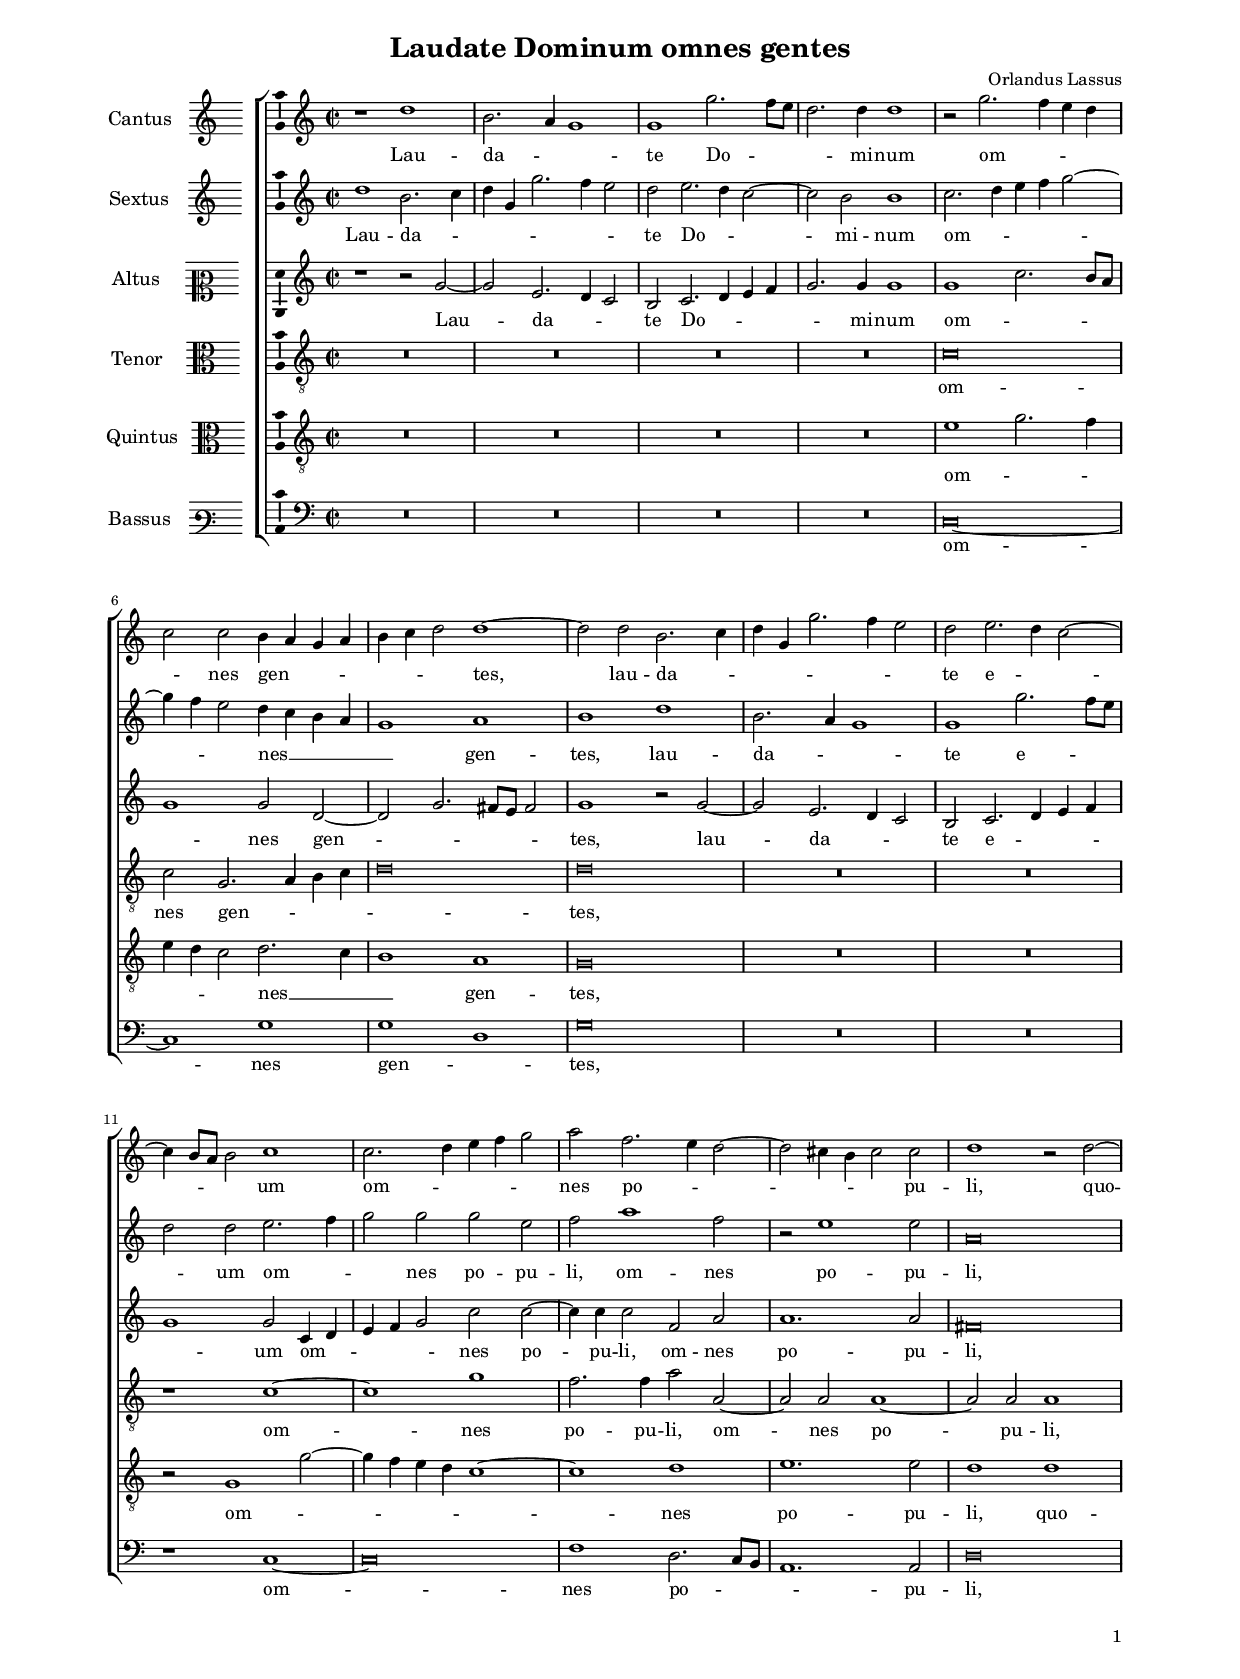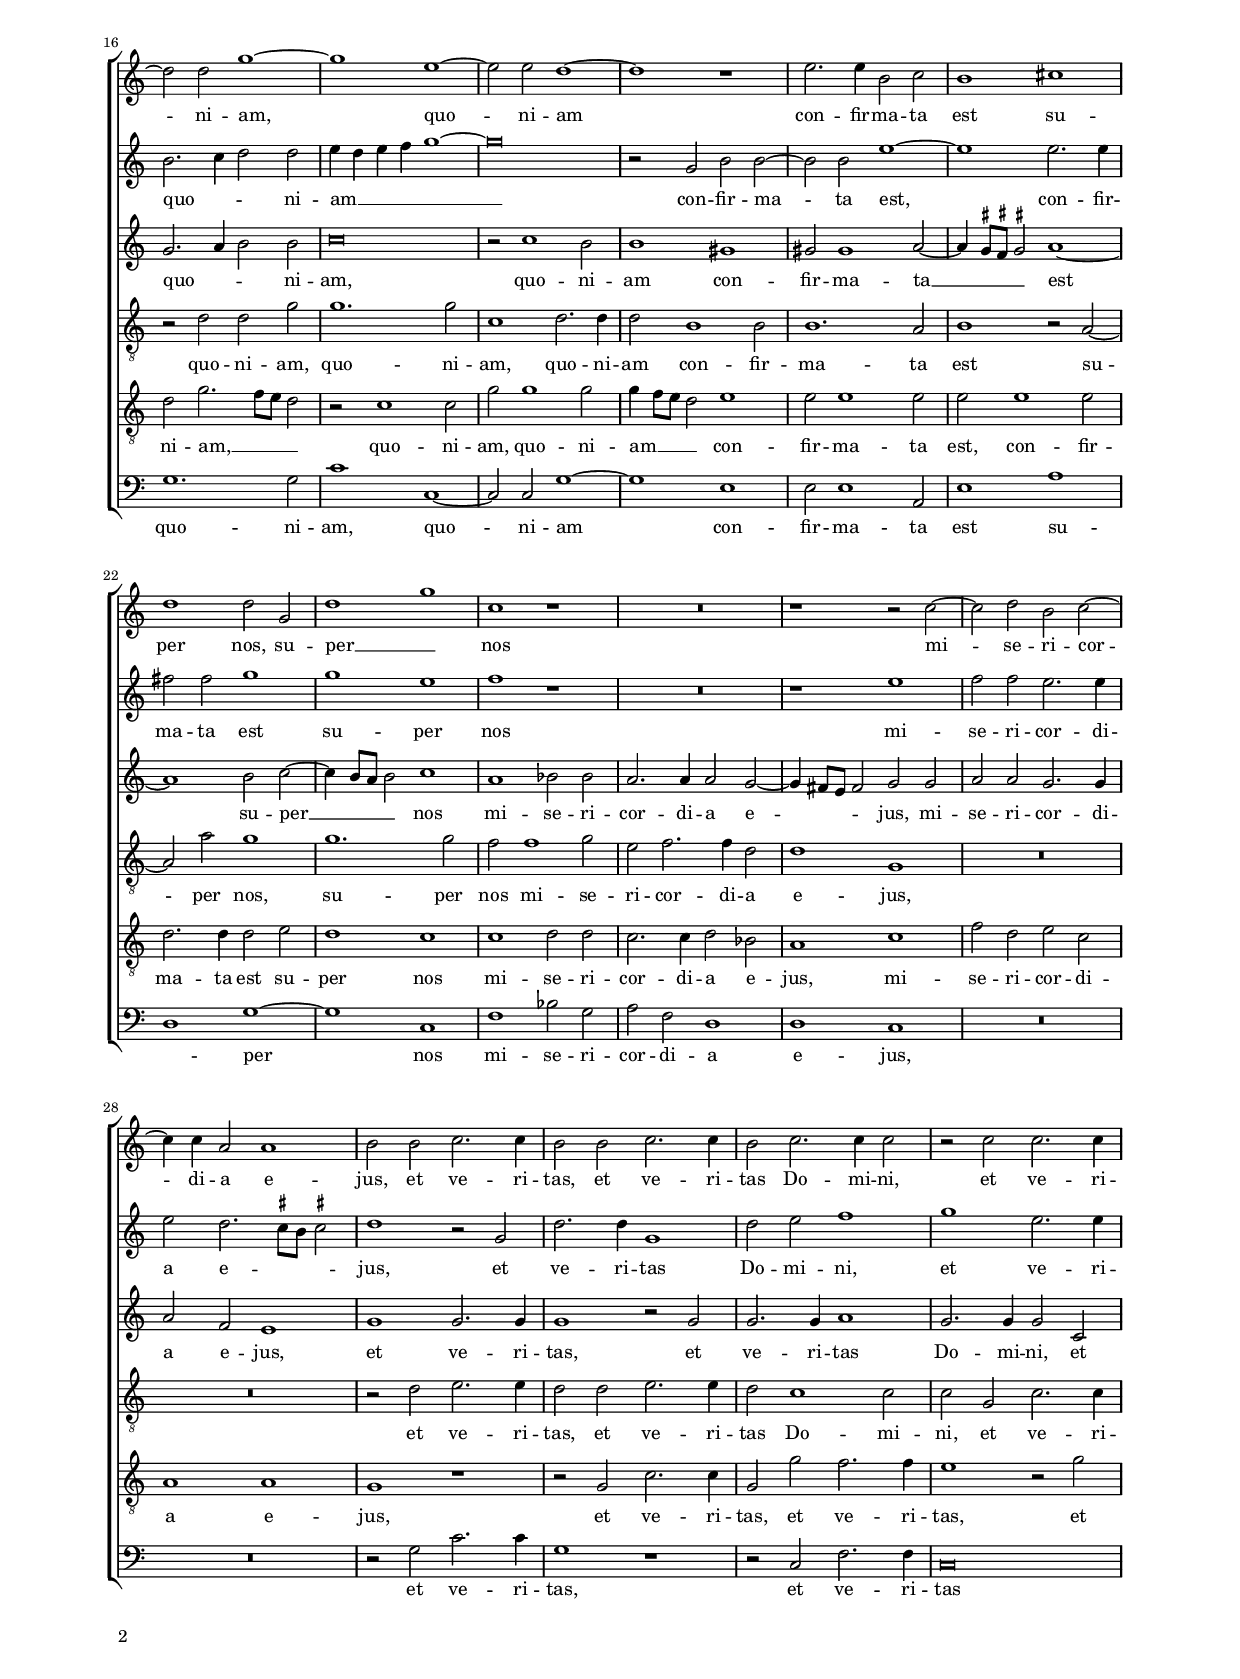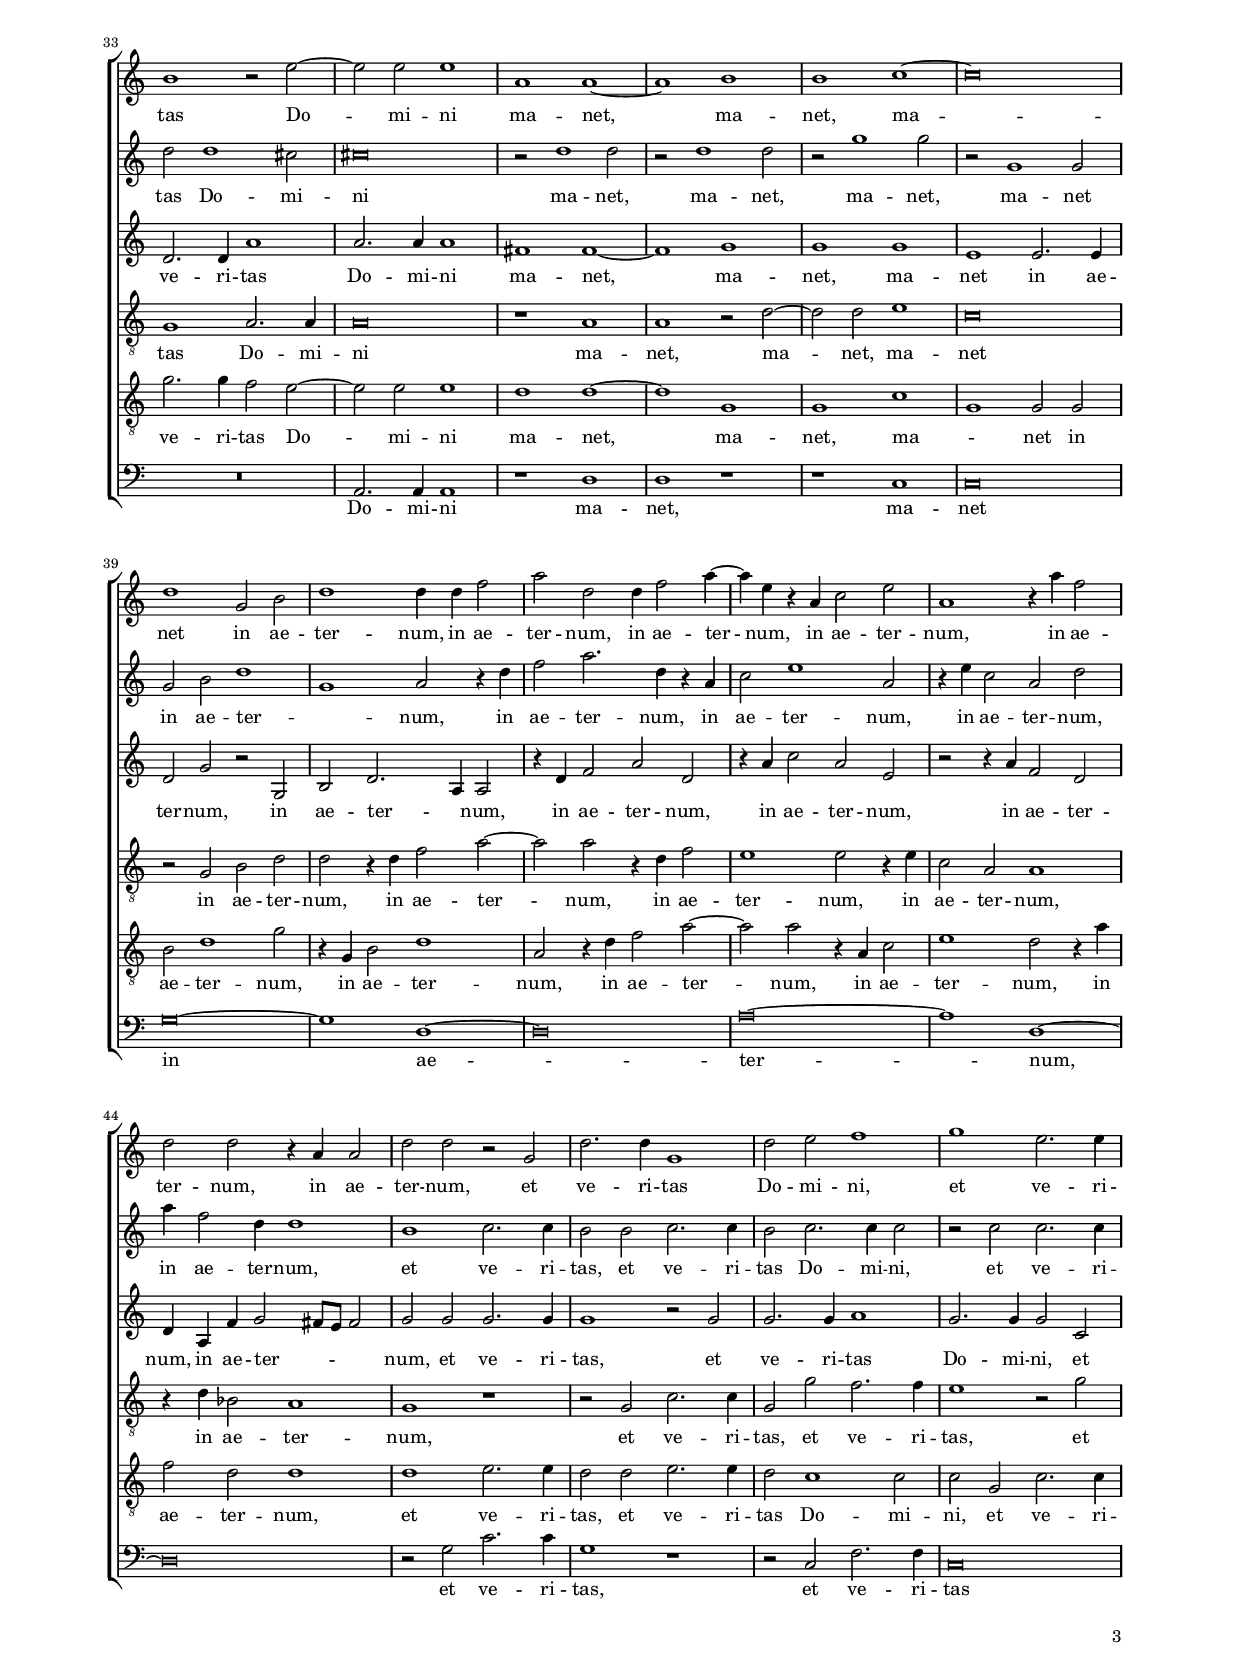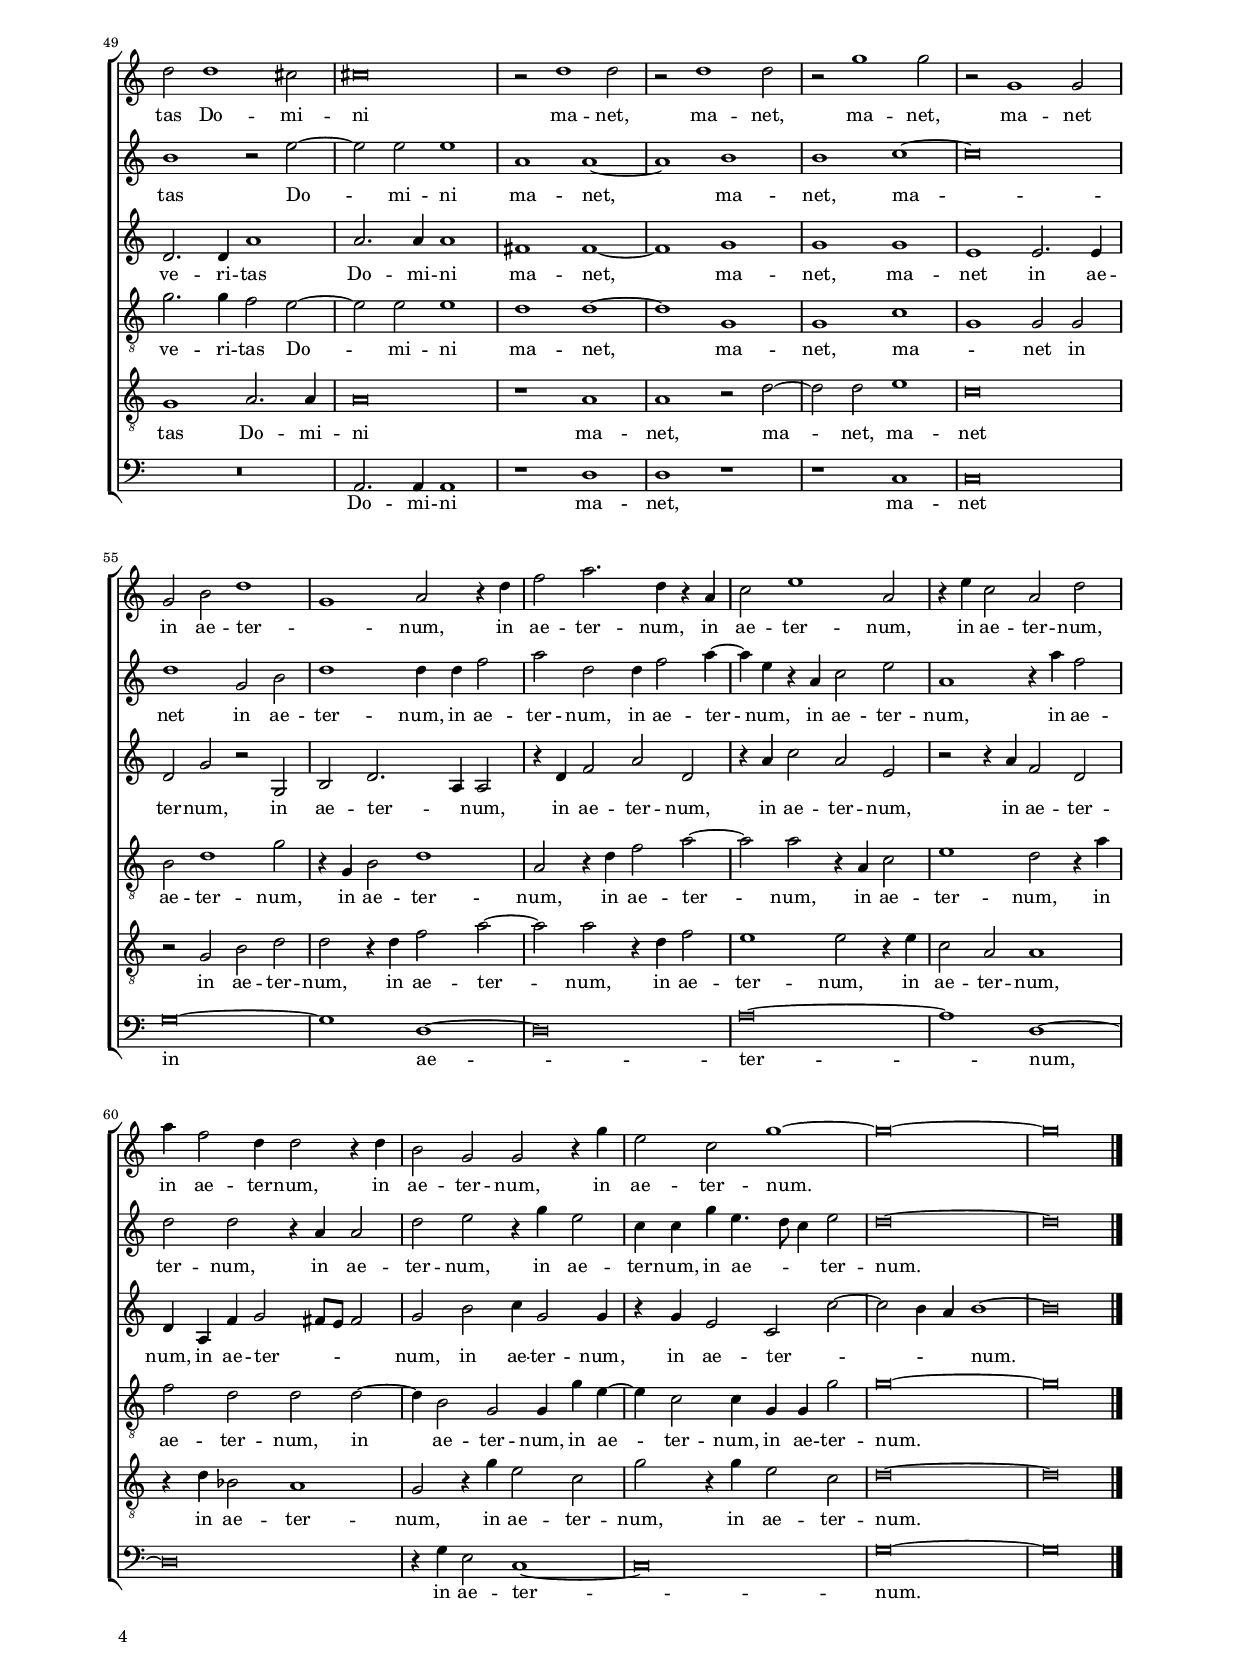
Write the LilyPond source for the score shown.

\header
{
  title="Laudate Dominum omnes gentes"
  composer="Orlandus Lassus"
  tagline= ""
}

\version "2.24.1"
\language deutsch
#(set-global-staff-size 15)
% #(set-default-paper-size "letter")
#(ly:set-option 'point-and-click #f)


\paper
	{
	top-margin = 1.5 \cm
	bottom-margin = 0.9 \cm
	left-margin = 2 \cm
	right-margin = 2 \cm
	ragged-bottom = ##f
	ragged-last-bottom = ##t
	print-page-number = ##f
	system-system-spacing = #'((basic-distance . 16) (minimum-distance . 14) (padding . 5) (strechability . 250))
	oddFooterMarkup=\markup   \fill-line { "" \fromproperty #'page:page-number-string }
	evenFooterMarkup=\markup  \fill-line { \fromproperty #'page:page-number-string "" }
	last-bottom-spacing = #'((basic-distance . 11) (minimum-distance . 7) (padding . 4))
	systems-per-page = 3
%	page-count = 4
%	min-systems-per-page = 3
	}


global = {
	\key c \major
	\time 2/2 \set Score.measureLength = #(ly:make-moment 2/1)
	\skip 1*2*64 \bar "|."
	}

ficta = { \once \set suggestAccidentals = ##t }
	
forget = #(define-music-function (music) (ly:music?) #{
	\accidentalStyle forget
	$music
	\accidentalStyle default
	#})



incipitcantus = \markup { \score {
	{
	\set Staff.instrumentName = \markup { \fontsize #1 "Cantus" }
	\key c \major
	\clef violin
	s4 \bar ""
	}
	\layout  {
	raggedright = ##t
	indent = 1.6 \cm
	line-width = 2.5 \cm
	\context { \Staff \remove Time_signature_engraver }
	\override Staff.Clef.Y-extent = #'(0 . 0)
	}} \hspace #1 }


incipitsextus = \markup { \score {
	{
	\set Staff.instrumentName = \markup { \fontsize #1 "Sextus" }
	\key c \major
	\clef violin
	s4 \bar ""
	}
	\layout  {
	raggedright = ##t
	indent = 1.6 \cm
	line-width = 2.5 \cm
	\context { \Staff \remove Time_signature_engraver }
	\override Staff.Clef.Y-extent = #'(0 . 0)
	}} \hspace #1 }
	  
	  
incipitaltus = \markup { \score {
	{
	\set Staff.instrumentName = \markup { \fontsize #1 "Altus" }
	\key c \major
	\clef mezzosoprano
	s4 \bar ""
	}
	\layout  {
	raggedright = ##t
	indent = 1.6 \cm
	line-width = 2.5 \cm
	\context { \Staff \remove Time_signature_engraver }
	\override Staff.Clef.Y-extent = #'(0 . 0)
	}} \hspace #1 }


incipittenor = \markup { \score {
	{
	\set Staff.instrumentName = \markup { \fontsize #1 "Tenor" }
	\key c \major
	\clef alto
	s4 \bar ""
	}
	\layout  {
	raggedright = ##t
	indent = 1.6 \cm
	line-width = 2.5 \cm
	\context { \Staff \remove Time_signature_engraver }
	\override Staff.Clef.Y-extent = #'(0 . 0)
	}} \hspace #1 }
	  
	  
incipitquintus = \markup { \score {
	{
	\set Staff.instrumentName = \markup { \fontsize #1 "Quintus" }
	\key c \major
	\clef alto
	s4 \bar ""
	}
	\layout  {
	raggedright = ##t
	indent = 1.6 \cm
	line-width = 2.5 \cm
	\context { \Staff \remove Time_signature_engraver }
	\override Staff.Clef.Y-extent = #'(0 . 0)
	}} \hspace #1 }
	  
	  
incipitbassus = \markup { \score {
	{
	\set Staff.instrumentName = \markup { \fontsize #1 "Bassus" }
	\key c \major
	\clef varbaritone
	s4 \bar ""
	}
	\layout  {
	raggedright = ##t
	indent = 1.6 \cm
	line-width = 2.5 \cm
	\context { \Staff \remove Time_signature_engraver }
	\override Staff.Clef.Y-extent = #'(0 . 0)
	}} \hspace #1 }


cantus =  \relative c''
	{
	r1 d
	h2. a4 g1
	g1 g'2. f8 e
	d2. d4 d1
%5
	r2 g2. f4 e d |
	c2 c h4 a g a
	h4 c d2 d1~
	d2 d h2. c4
	d4 g, g'2. f4 e2
%10
	d2 e2. d4 c2~ |
	c4 h8 a h2 c1
	c2. d4 e f g2
	a2 f2. e4 d2~
	d2 cis4 h cis2 cis
%15
	d1 r2 d~ |
	d2 d g1~
	g1 e~
	e2 e d1~
	d1 r
%20
	e2. e4 h2 c |
	h1 cis
	d1 d2 g,
	d'1 g
	c,1 r
%25
	R\breve |
	r1 r2 c~
	c2 d h c~
	c4 c a2 a1
	h2 h c2. c4
%30
	h2 h c2. c4 |
	h2 c2. c4 c2
	r2 c c2. c4
	h1 r2 e~
	e2 e e1
%35
	a,1 a~ |
	a1 h
	h1 c~
	c\breve
	d1 g,2 h
%40
	d1 d4 d f2 |
	a2 d, d4 f2 a4~
	a4 e r4 a, c2 e
	a,1 r4 a' f2
	d2 d r4 a a2
%45
	d2 d r g, |
	d'2. d4 g,1
	d'2 e f1
	g1 e2. e4
	d2 d1 cis2
%50
	cis\breve |
	r2 d1 d2
	r2 d1 d2
	r2 g1 g2
	r2 g,1 g2
%55
	g2 h d1 |
	g,1 a2 r4 d
	f2 a2. d,4 r a
	c2 e1 a,2
	r4 e' c2 a d
%60
	a'4 f2 d4 d2 r4 d |
	h2 g g r4 g'
	e2 c g'1~
	g\breve~
	g\breve |
	}


sextus = \relative c''
	{
	d1 h2. c4
	d4 g, g'2. f4 e2
	d2 e2. d4 c2~
	c2 h h1
%5
	c2. d4 e f g2~ |
	g4 f e2 d4 c h a
	g1 a
	h1 d
	h2. a4 g1
%10
	g1 g'2. f8 e |
	d2 d e2. f4
	g2 g g e
	f2 a1 f2
	r2 e1 e2
%15
	a,\breve |
	h2. c4 d2 d
	e4 d e f g1~
	g\breve
	r2 g, h h~
%20
	h2 h e1~ |
	e1 e2. e4
	fis2 fis g1
	g1 e
	f1 r
%25
	R\breve |
	r1 e
	f2 f e2. e4
	e2 d2. \ficta cis8 h \ficta cis!2
	d1 r2 g,
%30
	d'2. d4 g,1 |
	d'2 e f1
	g1 e2. e4
	d2 d1 cis2
	cis\breve
%35
	r2 d1 d2 |
	r2 d1 d2
	r2 g1 g2
	r2 g,1 g2
	g2 h d1
%40
	g,1 a2 r4 d |
	f2 a2. d,4 r a
	c2 e1 a,2
	r4 e' c2 a d
	a'4 f2 d4 d1
%45
	h1 c2. c4 |
	h2 h c2. c4
	h2 c2. c4 c2
	r2 c c2. c4
	h1 r2 e~
%50
	e2 e e1 |
	a,1 a~
	a1 h
	h1 c~
	c\breve
%55
	d1 g,2 h |
	d1 d4 d f2
	a2 d, d4 f2 a4~
	a4 e r a, c2 e
	a,1 r4 a' f2
%60
	d2 d r4 a a2 |
	d2 e r4 g e2
	c4 c g' e4. d8 c4 e2
	d\breve~
	d\breve |
	}


altus =  \relative c'
	{
	r1 r2 g'~
	g2 e2. d4 c2
	h2 c2. d4 e f
	g2. g4 g1
%5
	g1 c2. h8 a |
	g1 g2 d~
	d2 g2. fis8 e fis2
	g1 r2 g~
	g2 e2. d4 c2
%10
	h2 c2. d4 e f |
	g1 g2 c,4 d
	e4 f g2 c c~
	c4 c c2 f, a
	a1. a2
%15
	fis\breve |
	g2. a4 h2 h
	c\breve
	r2 c1 h2
	h1 gis
%20
	gis2 gis1 a2~ |
	a4 \ficta gis8 \ficta fis \ficta gis!2 a1~
	a1 h2 c~
	c4 h8 a h2 c1
	a1 b2 b
%25
	a2. a4 a2 g~ |
	g4 fis8 e fis2 g g
	a2 a g2. g4
	a2 f e1
	g1 g2. g4
%30
	g1 r2 g |
	g2. g4 a1
	g2. g4 g2 c,
	d2. d4 a'1
	a2. a4 a1	
%35
	fis1 fis~ |
	fis1 g
	g1 g
	e1 e2. e4
	d2 g r g,
%40
	h2 d2. a4 a2 |
	r4 d f2 a d,
	r4 a' c2 a e
	r2 r4 a f2 d
	d4 a f' g2 fis8 e fis2
%45
	g2 g g2. g4 |
	g1 r2 g
	g2. g4 a1
	g2. g4 g2 c,
	d2. d4 a'1
%50
	a2. a4 a1 |
	fis1 fis~
	fis1 g
	g1 g
	e1 e2. e4
%55
	d2 g r g, |
	h2 d2. a4 a2
	r4 d f2 a d,
	r4 a' c2 a e
	r2 r4 a f2 d
%60
	d4 a f' g2 fis8 e fis2 |
	g2 h c4 g2 g4
	r4 g e2 c c'~
	c2 h4 a h1~
	h\breve |
	}


tenor =  \relative c'
	{
	R\breve
	R\breve
	R\breve
	R\breve
%5
	c\breve |
	c2 g2. a4 h c
	d\breve
	d\breve
	R\breve
%10
	R\breve |
	r1 c~ |
	c1 g'
	f2. f4 a2 a,~
	a2 a a1~
%15
	a2 a a1 |
	r2 d d g
	g1. g2
	c,1 d2. d4
	d2 h1 h2
%20
	h1. a2 |
	h1 r2 a~
	a2 a' g1
	g1. g2
	f2 f1 g2
%25
	e2 f2. f4 d2 |
	d1 g,
	R\breve
	R\breve
	r2 d' e2. e4
%30
	d2 d e2. e4 |
	d2 c1 c2
	c2 g c2. c4
	g1 a2. a4
	a\breve
%35
	r1 a |
	a1 r2 d~ |
	d2 d e1
	c\breve
	r2 g h d
%40
	d2 r4 d f2 a~ |
	a2 a r4 d, f2
	e1 e2 r4 e
	c2 a a1
	r4 d b2 a1
%45
	g1 r |
	r2 g c2. c4
	g2 g' f2. f4
	e1 r2 g
	g2. g4 f2 e~
%50
	e2 e e1 |
	d1 d~
	d1 g,
	g1 c
	g1 g2 g
%55
	h2 d1 g2 |
	r4 g, h2 d1
	a2 r4 d f2 a~
	a2 a r4 a, c2
	e1 d2 r4 a'
%60
	f2 d d d~ |
	d4 h2 g g4 g' e~
	e4 c2 c4 g g g'2
	g\breve~
	g\breve |	
	}


quintus  =  \relative c'
	{
	R\breve
	R\breve
	R\breve
	R\breve
%5
	e1 g2. f4 |
	e4 d c2 d2. c4
	h1 a
	g\breve
	R\breve
%10
	R\breve |
	r2 g1 g'2~
	g4 f e d c1~
	c1 d
	e1. e2
%15
	d1 d |
	d2 g2. f8 e d2
	r2 c1 c2
	g'2 g1 g2
	g4 f8 e d2 e1
%20
	e2 e1 e2 |
	e2 e1 e2
	d2. d4 d2 e
	d1 c
	c1 d2 d
%25
	c2. c4 d2 b |
	a1 c
	f2 d e c
	a1 a
	g1 r
%30
	r2 g c2. c4 |
	g2 g' f2. f4
	e1 r2 g
	g2. g4 f2 e~
	e2 e e1
%35
	d1 d~ |
	d1 g,
	g1 c
	g1 g2 g
	h2 d1 g2
%40
	r4 g, h2 d1 |
	a2 r4 d f2 a~
	a2 a r4 a, c2
	e1 d2 r4 a'
	f2 d d1
%45
	d1 e2. e4 |
	d2 d e2. e4
	d2 c1 c2
	c2 g c2. c4
	g1 a2. a4
%50
	a\breve |
	r1 a
	a1 r2 d~
	d2 d e1
	c\breve
%55
	r2 g h d |
	d2 r4 d f2 a~
	a2 a r4 d, f2
	e1 e2 r4 e
	c2 a a1
%60
	r4 d b2 a1 |
	g2 r4 g' e2 c
	g'2 r4 g e2 c
	d\breve~
	d\breve |
	}


bassus  =  \relative c
	{
	R\breve
	R\breve
	R\breve
	R\breve
%5
	c\breve~ |
	c1 g'
	g1 d
	g\breve
	R\breve
%10
	R\breve |
	r1 c,~
	c\breve
	f1 d2. c8 h
	a1. a2
%15
	d\breve |
	g1. g2
	c1 c,~
	c2 c g'1~
	g1 e
%20
	e2 e1 a,2 |
	e'1 a
	d,1 g~
	g1 c,
	f1 b2 g
%25
	a2 f d1 |
	d1 c
	R\breve
	R\breve
	r2 g' c2. c4
%30
	g1 r |
	r2 c, f2. f4
	c\breve
	R\breve
	a2. a4 a1
%35
	r1 d
	d1 r |
	r1 c
	c\breve
	g'\breve~
%40
	g1 d~
	d\breve |
	a'\breve~
	a1 d,~
	d\breve
%45
	r2 g c2. c4
	g1 r |
	r2 c, f2. f4
	c\breve
	R\breve
%50
	a2. a4 a1
	r1 d |
	d1 r
	r1 c
	c\breve
%55
	g'\breve~
	g1 d~ |
	d\breve
	a'\breve~
	a1 d,~
%60
	d\breve
	r4 g e2 c1~ |
	c\breve
	g'\breve~
	g\breve |
	}


lyricscantus = \lyricmode {
	Lau -- da -- _ _ te Do -- _ _ _ mi -- num om -- _ _ _ _ nes gen -- _ _ _ _ _ _ tes,
	lau -- da -- _ _ _ _ _ _ te e -- _ _ _ _ _ um om -- _ _ _ _ nes po -- _ _ _ _ _ pu -- li,
	quo -- ni -- am,
	quo -- ni -- am
	con -- fir -- ma -- ta est
	su -- per nos,
	su -- per __ _ nos mi -- se -- ri -- cor -- di -- a e -- jus,
	et ve -- ri -- tas,
	et ve -- ri -- tas Do -- mi -- ni,
	et ve -- ri -- tas Do -- mi -- ni
	ma -- net,
	ma -- net,
	ma -- net
	in ae -- ter -- num,
	in ae -- ter -- num,
	in ae -- ter -- num,
	in ae -- ter -- num,
	in ae -- ter -- num,
	in ae -- ter -- num,
	et ve -- ri -- tas Do -- mi -- ni,
	et ve -- ri -- tas Do -- mi -- ni
	ma -- net,
	ma -- net,
	ma -- net,
	ma -- net
	in ae -- ter -- _ num,
	in ae -- ter -- num,
	in ae -- ter -- num,
	in ae -- ter -- num,
	in ae -- ter -- num,
	in ae -- ter -- num,
	in ae -- ter -- num.
	}


lyricssextus = \lyricmode {
	Lau -- da -- _ _ _ _ _ _ te Do -- _ _ mi -- num om -- _ _ _ _ _ _ nes __ _ _ _ _ gen -- tes,
	lau -- da -- _ _ te e -- _ _ _ um om -- _ _ nes po -- pu -- li,
	om -- nes po -- pu -- li,
	quo -- _ _ ni -- am __ _ _ _ _ con -- fir -- ma -- ta est,
	con -- fir -- ma -- ta est
	su -- per nos mi -- se -- ri -- cor -- di -- a e -- _ _ _ jus,
	et ve -- ri -- tas Do -- mi -- ni,
	et ve -- ri -- tas Do -- mi -- ni
	ma -- net,
	ma -- net,
	ma -- net,
	ma -- net
	in ae -- ter -- _ num,
	in ae -- ter -- num,
	in ae -- ter -- num,
	in ae -- ter -- num,
	in ae -- ter -- num,
	et ve -- ri -- tas,
	et ve -- ri -- tas Do -- mi -- ni,
	et ve -- ri -- tas Do -- mi -- ni
	ma -- net,
	ma -- net,
	ma -- net
	in ae -- ter -- num,
	in ae -- ter -- num,
	in ae -- ter -- num,
	in ae -- ter -- num,
	in ae -- ter -- num,
	in ae -- ter -- num,
	in ae -- ter -- num,
	in ae -- _ _ ter -- num.
	}


lyricsaltus = \lyricmode {
	Lau -- da -- _ _ te Do -- _ _ _ _ mi -- num om -- _ _ _ _ nes gen -- _ _ _ _ tes,
	lau -- da -- _ _ te e -- _ _ _ _ um om -- _ _ _ _ nes po -- pu -- li,
	om -- nes po -- pu -- li,
	quo -- _ _ ni -- am,
	quo -- ni -- am
	con -- fir -- ma -- ta __ _ _ _ est
	su -- per __ _ _ _ nos mi -- se -- ri -- cor -- di -- a e -- _ _ _ jus,
	mi -- se -- ri -- cor -- di -- a e -- jus,
	et ve -- ri -- tas,
	et ve -- ri -- tas Do -- mi -- ni,
	et ve -- ri -- tas Do -- mi -- ni
	ma -- net,
	ma -- net,
	ma -- net
	in ae -- ter -- num,
	in ae -- ter -- _ num,
	in ae -- ter -- num,
	in ae -- ter -- num,
	in ae -- ter -- num,
	in ae -- ter -- _ _ _ num,
	et ve -- ri -- tas,
	et ve -- ri -- tas Do -- mi -- ni,
	et ve -- ri -- tas Do -- mi -- ni
	ma -- net,
	ma -- net,
	ma -- net
	in ae -- ter -- num,
	in ae -- ter -- _ num,
	in ae -- ter -- num,
	in ae -- ter -- num,
	in ae -- ter -- num,
	in ae -- ter -- _ _ _ num,
	in ae -- ter -- num,
	in ae -- ter -- _ _ _ num.
	}
	

lyricstenor = \lyricmode {
	om -- nes gen -- _ _ _ _ tes,
	om -- nes po -- pu -- li,
	om -- nes po -- pu -- li,
	quo -- ni -- am,
	quo -- ni -- am,
	quo -- ni -- am
	con -- fir -- ma -- ta est
	su -- per nos,
	su -- per nos mi -- se -- ri -- cor -- di -- a e -- jus,
	et ve -- ri -- tas,
	et ve -- ri -- tas Do -- mi -- ni,
	et ve -- ri -- tas Do -- mi -- ni
	ma -- net,
	ma -- net,
	ma -- net
	in ae -- ter -- num,
	in ae -- ter -- num,
	in ae -- ter -- num,
	in ae -- ter -- num,
	in ae -- ter -- num,
	et ve -- ri -- tas,
	et ve -- ri -- tas,
	et ve -- ri -- tas Do -- mi -- ni
	ma -- net,
	ma -- net,
	ma -- _ net
	in ae -- ter -- num,
	in ae -- ter -- num,
	in ae -- ter -- num,
	in ae -- ter -- num,
	in ae -- ter -- num,
	in ae -- ter -- num,
	in ae -- ter -- num,
	in ae -- ter -- num.
	}


lyricsquintus = \lyricmode {
	om -- _ _ _ _ _ nes __ _ _ gen -- tes,
	om -- _ _ _ _ _ nes po -- pu -- li,
	quo -- ni -- am, __ _ _ _ 
	quo -- ni -- am,
	quo -- ni -- am __ _ _ _ con -- fir -- ma -- ta est,
	con -- fir -- ma -- ta est
	su -- per nos mi -- se -- ri -- cor -- di -- a e -- jus,
	mi -- se -- ri -- cor -- di -- a e -- jus,
	et ve -- ri -- tas,
	et ve -- ri -- tas,
	et ve -- ri -- tas Do -- mi -- ni
	ma -- net,
	ma -- net,
	ma -- _ net
	in ae -- ter -- num,
	in ae -- ter -- num,
	in ae -- ter -- num,
	in ae -- ter -- num,
	in ae -- ter -- num,
	et ve -- ri -- tas,
	et ve -- ri -- tas Do -- mi -- ni,
	et ve -- ri -- tas Do -- mi -- ni
	ma -- net,
	ma -- net,
	ma -- net
	in ae -- ter -- num,
	in ae -- ter -- num,
	in ae -- ter -- num,
	in ae -- ter -- num,
	in ae -- ter -- num,
	in ae -- ter -- num,
	in ae -- ter -- num.
	}


lyricsbassus = \lyricmode {
	om -- nes gen -- _ tes,
	om -- nes po -- _ _ _ pu -- li,
	quo -- ni -- am,
	quo -- ni -- am
	con -- fir -- ma -- ta est
	su -- _ per nos mi -- se -- ri -- cor -- di -- a e -- jus,
	et ve -- ri -- tas,
	et ve -- ri -- tas Do -- mi -- ni
	ma -- net,
	ma -- net
	in ae -- ter -- num,
	et ve -- ri -- tas,
	et ve -- ri -- tas Do -- mi -- ni
	ma -- net,
	ma -- net
	in ae -- ter -- num,
	in ae -- ter -- num.
	}


\score
{  
	\transpose c c {
	\new ChoirStaff \with { \override StaffGrouper.staff-staff-spacing.basic-distance = #12 }
	<<

	\new Staff << \global
	\new Voice="v1" {
		\set Staff.instrumentName=\incipitcantus
		\set Staff.midiInstrument = "reed organ"
		\clef violin
		\cantus }
	\new Lyrics \lyricsto "v1" {\lyricscantus }
	>>


	\new Staff << \global
	\new Voice="v6" {
		\set Staff.instrumentName=\incipitsextus
		\set Staff.midiInstrument = "reed organ"
		\clef violin 
		\sextus}
	\new Lyrics \lyricsto "v6" {\lyricssextus }
	>>


	\new Staff << \global
	\new Voice="v2" {
		\set Staff.instrumentName=\incipitaltus
		\set Staff.midiInstrument = "reed organ"
		\clef violin 
		\altus}
	\new Lyrics \lyricsto "v2" {\lyricsaltus }
	>>


	\new Staff << \global
	\new Voice="v3" {
		\set Staff.instrumentName=\incipittenor
		\set Staff.midiInstrument = "reed organ"
		\clef "G_8"
		\tenor }
	\new Lyrics \lyricsto "v3" {\lyricstenor }
	>>


	\new Staff << \global
	\new Voice="v5" {
		\set Staff.instrumentName=\incipitquintus
		\set Staff.midiInstrument = "reed organ"
		\clef "G_8"
		\quintus}
	\new Lyrics \lyricsto "v5" {\lyricsquintus }
	>>


	\new Staff << \global
	\new Voice="v4" {
		\set Staff.instrumentName=\incipitbassus
		\set Staff.midiInstrument = "reed organ"
		\clef bass 
		\bassus }
	\new Lyrics \lyricsto "v4" {\lyricsbassus}
	>>

	>>
	} % transpose

	\layout
	{
	indent = 2.5 \cm
%	\context { \Lyrics \override VerticalAxisGroup.nonstaff-relatedstaff-spacing.padding = #2 }
%	\context { \Lyrics \override LyricText.font-size = #1 }
	\context { \Staff \override TimeSignature.break-visibility = #end-of-line-invisible }
	\context { \Staff \consists Ambitus_engraver }
	\context { \Score \override BarNumber.padding = #2 }
	\context { \Voice \override NoteHead.style = #'baroque }
	}

\midi
	{
	\tempo 2 = 90
	}

}


% EOF
